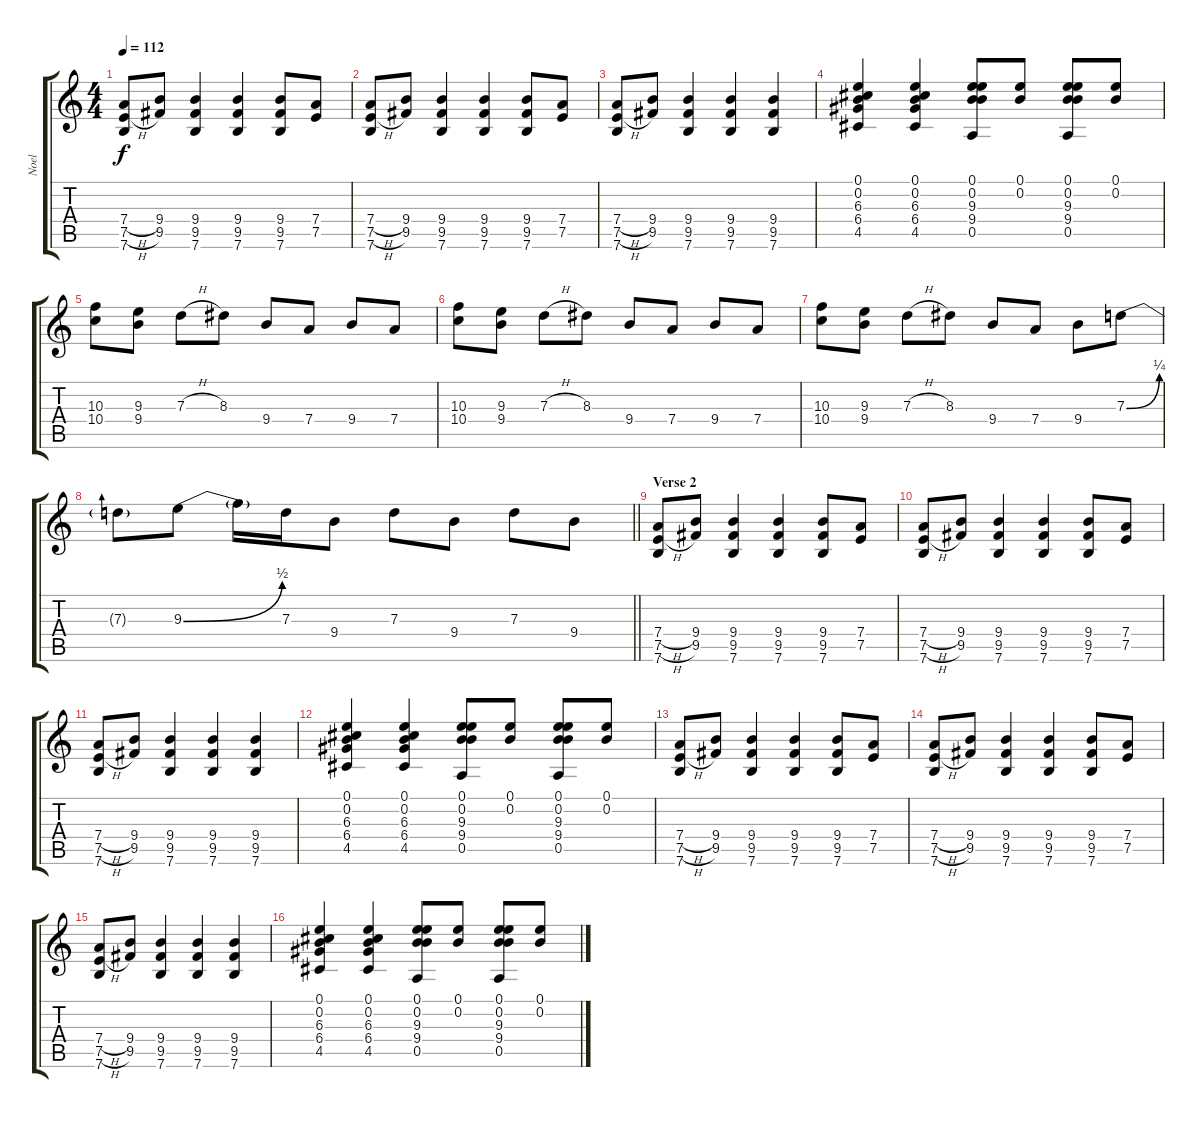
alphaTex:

\track ("Noel" "Noel") {instrument distortionguitar}
\staff {score tabs}
\tuning (E4 B3 G3 D3 A2 E2) {hide}
\ts (4 4)
\tempo 112
\clef g2
\ks c
(7.4{h} 7.5{h} 7.6).8{dy f} (9.4 9.5).8 (9.4 9.5 7.6).4 (9.4 9.5 7.6).4 (9.4 9.5 7.6).8 (7.4 7.5).8 |
(7.4{h} 7.5{h} 7.6).8 (9.4 9.5).8 (9.4 9.5 7.6).4 (9.4 9.5 7.6).4 (9.4 9.5 7.6).8 (7.4 7.5).8 |
(7.4{h} 7.5{h} 7.6).8 (9.4 9.5).8 (9.4 9.5 7.6).4 (9.4 9.5 7.6).4 (9.4 9.5 7.6).4 |
(0.1 0.2 6.3 6.4 4.5).4 (0.1 0.2 6.3 6.4 4.5).4 (0.1 0.2 9.3 9.4 0.5).8 (0.1 0.2).8 (0.1 0.2 9.3 9.4 0.5).8 (0.1 0.2).8 |
(10.3 10.4).8 (9.3 9.4).8 7.3{h}.8 8.3.8 9.4.8 7.4.8 9.4.8 7.4.8 |
(10.3 10.4).8 (9.3 9.4).8 7.3{h}.8 8.3.8 9.4.8 7.4.8 9.4.8 7.4.8 |
(10.3 10.4).8 (9.3 9.4).8 7.3{h}.8 8.3.8 9.4.8 7.4.8 9.4.8 7.3{be (bend 0 0 60 1)}.8 |
\barLineRight lightlight
7.3{t}.8 9.3{be (bend 0 0 60 2)}.8 9.3{t}.16 7.3.16 9.4.8 7.3.8 9.4.8 7.3.8 9.4.8 |
\section ("" "Verse 2")
(7.4{h} 7.5{h} 7.6).8 (9.4 9.5).8 (9.4 9.5 7.6).4 (9.4 9.5 7.6).4 (9.4 9.5 7.6).8 (7.4 7.5).8 |
(7.4{h} 7.5{h} 7.6).8 (9.4 9.5).8 (9.4 9.5 7.6).4 (9.4 9.5 7.6).4 (9.4 9.5 7.6).8 (7.4 7.5).8 |
(7.4{h} 7.5{h} 7.6).8 (9.4 9.5).8 (9.4 9.5 7.6).4 (9.4 9.5 7.6).4 (9.4 9.5 7.6).4 |
(0.1 0.2 6.3 6.4 4.5).4 (0.1 0.2 6.3 6.4 4.5).4 (0.1 0.2 9.3 9.4 0.5).8 (0.1 0.2).8 (0.1 0.2 9.3 9.4 0.5).8 (0.1 0.2).8 |
(7.4{h} 7.5{h} 7.6).8 (9.4 9.5).8 (9.4 9.5 7.6).4 (9.4 9.5 7.6).4 (9.4 9.5 7.6).8 (7.4 7.5).8 |
(7.4{h} 7.5{h} 7.6).8 (9.4 9.5).8 (9.4 9.5 7.6).4 (9.4 9.5 7.6).4 (9.4 9.5 7.6).8 (7.4 7.5).8 |
(7.4{h} 7.5{h} 7.6).8 (9.4 9.5).8 (9.4 9.5 7.6).4 (9.4 9.5 7.6).4 (9.4 9.5 7.6).4 |
(0.1 0.2 6.3 6.4 4.5).4 (0.1 0.2 6.3 6.4 4.5).4 (0.1 0.2 9.3 9.4 0.5).8 (0.1 0.2).8 (0.1 0.2 9.3 9.4 0.5).8 (0.1 0.2).8
